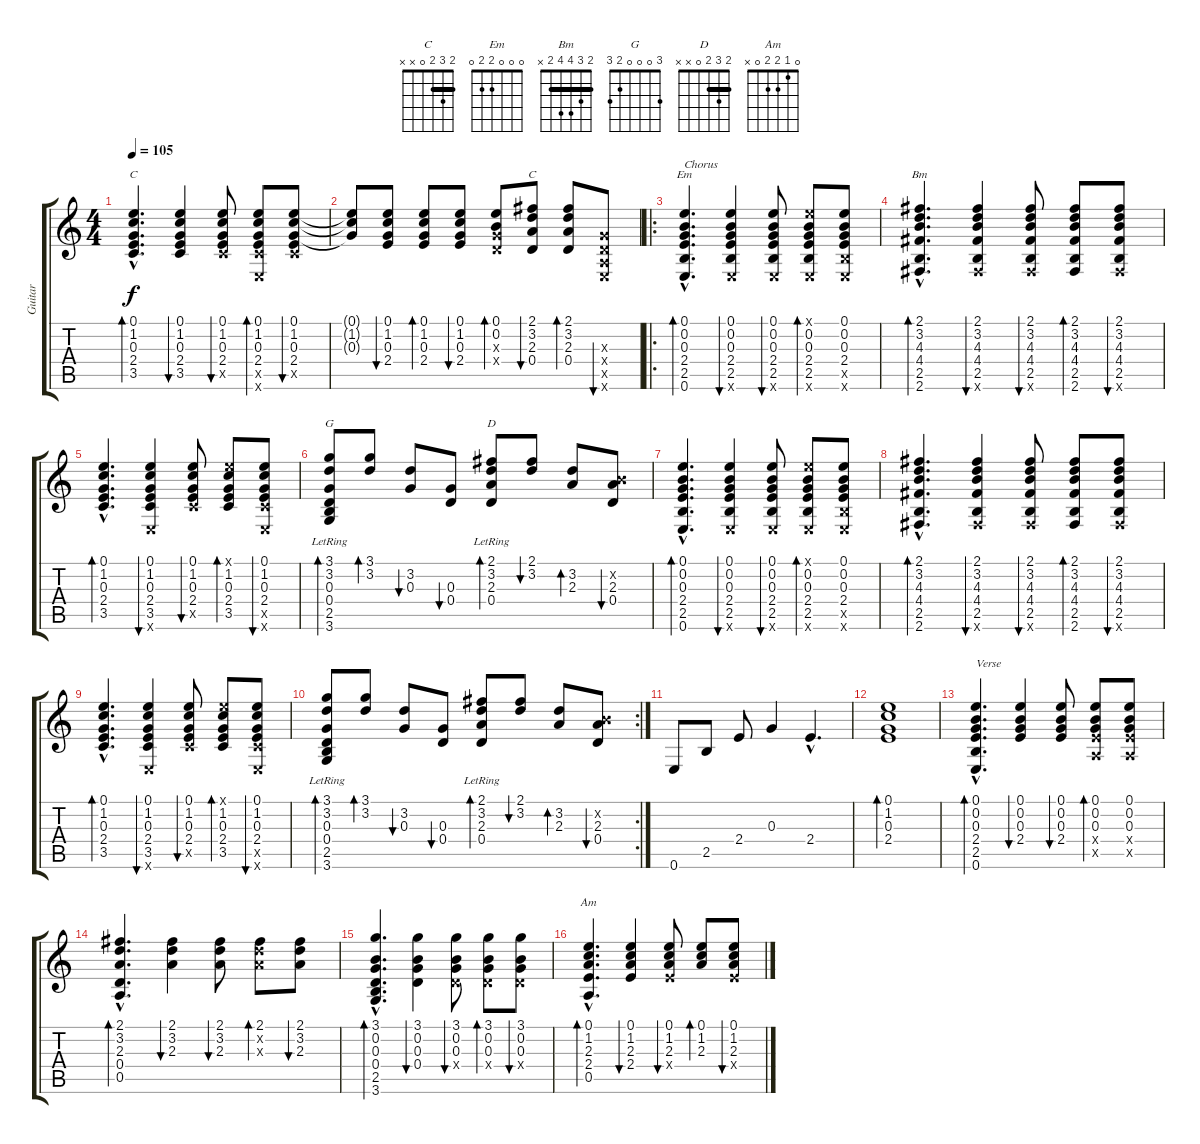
\track ("Guitar" "Guitar") {instrument acousticguitarnylon}
\staff {score tabs}
\tuning (E4 B3 G3 D3 A2 E2) {hide}
\chord ("C" 0 1 0 2 3 x)
\chord ("C" 2 3 2 0 x x) {barre 2}
\chord ("Em" 0 0 0 2 2 0)
\chord ("Bm" 2 3 4 4 2 x) {barre 2}
\chord ("G" 3 0 0 0 2 3)
\chord ("D" 2 3 2 0 x x) {barre 2}
\chord ("Am" 0 1 2 2 0 x)
\ts (4 4)
\tempo 105
\clef g2
\ks c
(0.1{hac} 1.2{hac} 0.3{hac} 2.4{hac} 3.5{hac}).4{d bd 60 ch "C" dy f} (0.1 1.2 0.3 2.4 3.5).4{bu 60} (0.1 1.2 0.3 2.4 3.5{x}).8{bu 60} (0.1 1.2 0.3 2.4 3.5{x} 0.6{x}).8{bd 60} (0.1 1.2 0.3 2.4 3.5{x}).8{bu 60} |
(0.1{t} 1.2{t} 0.3{t}).8 (0.1 1.2 0.3 2.4).8{bu 60} (0.1 1.2 0.3 2.4).8{bd 60} (0.1 1.2 0.3 2.4).8{bu 60} (0.1 0.2 0.3{x} 0.4{x}).8{bd 60} (2.1 3.2 2.3 0.4).8{bu 60 ch "C"} (2.1 3.2 2.3 0.4).8{bd 60} (0.3{x} 0.4{x} 0.5{x} 0.6{x}).8{bu 60} |
\ro
(0.1{hac} 0.2{hac} 0.3{hac} 2.4{hac} 2.5{hac} 0.6{hac}).4{d bd 60 ch "Em" txt "Chorus"} (0.1 0.2 0.3 2.4 2.5 0.6{x}).4{bu 120} (0.1 0.2 0.3 2.4 2.5 0.6{x}).8{bu 60} (0.1{x} 0.2 0.3 2.4 2.5 0.6{x}).8{bd 30} (0.1 0.2 0.3 2.4 2.5{x} 0.6{x}).8 |
(2.1{hac} 3.2{hac} 4.3{hac} 4.4{hac} 2.5{hac} 2.6{hac}).4{d bd 60 ch "Bm"} (2.1 3.2 4.3 4.4 2.5 2.6{x}).4{bu 60} (2.1 3.2 4.3 4.4 2.5 2.6{x}).8{bu 60} (2.1 3.2 4.3 4.4 2.5 2.6).8{bd 60} (2.1 3.2 4.3 4.4 2.5 2.6{x}).8{bu 60} |
(0.1{hac} 1.2{hac} 0.3{hac} 2.4{hac} 3.5{hac}).4{d bd 60} (0.1 1.2 0.3 2.4 3.5 0.6{x}).4{bu 60} (0.1 1.2 0.3 2.4 3.5{x}).8{bu 60} (0.1{x} 1.2 0.3 2.4 3.5).8{bd 60} (0.1 1.2 0.3 2.4 3.5{x} 0.6{x}).8{bu 60} |
(3.1 3.2 0.3{lr} 0.4{lr} 2.5{lr} 3.6{lr}).8{bd 60 ch "G"} (3.1 3.2).8{bd 60} (3.2 0.3).8{bu 60} (0.3 0.4).8{bu 60} (2.1{lr} 3.2{lr} 2.3 0.4{lr}).8{bd 60 ch "D"} (2.1 3.2).8{bu 60} (3.2 2.3).8{bd 60} (0.2{x} 2.3 0.4).8{bu 60} |
(0.1{hac} 0.2{hac} 0.3{hac} 2.4{hac} 2.5{hac} 0.6{hac}).4{d bd 60} (0.1 0.2 0.3 2.4 2.5 0.6{x}).4{bu 120} (0.1 0.2 0.3 2.4 2.5 0.6{x}).8{bu 60} (0.1{x} 0.2 0.3 2.4 2.5 0.6{x}).8{bd 30} (0.1 0.2 0.3 2.4 2.5{x} 0.6{x}).8 |
(2.1{hac} 3.2{hac} 4.3{hac} 4.4{hac} 2.5{hac} 2.6{hac}).4{d bd 60} (2.1 3.2 4.3 4.4 2.5 2.6{x}).4{bu 60} (2.1 3.2 4.3 4.4 2.5 2.6{x}).8{bu 60} (2.1 3.2 4.3 4.4 2.5 2.6).8{bd 60} (2.1 3.2 4.3 4.4 2.5 2.6{x}).8{bu 60} |
(0.1{hac} 1.2{hac} 0.3{hac} 2.4{hac} 3.5{hac}).4{d bd 60} (0.1 1.2 0.3 2.4 3.5 0.6{x}).4{bu 60} (0.1 1.2 0.3 2.4 3.5{x}).8{bu 60} (0.1{x} 1.2 0.3 2.4 3.5).8{bd 60} (0.1 1.2 0.3 2.4 3.5{x} 0.6{x}).8{bu 60} |
\rc 2
(3.1 3.2 0.3{lr} 0.4{lr} 2.5{lr} 3.6{lr}).8{bd 60} (3.1 3.2).8{bd 60} (3.2 0.3).8{bu 60} (0.3 0.4).8{bu 60} (2.1{lr} 3.2{lr} 2.3 0.4{lr}).8{bd 60} (2.1 3.2).8{bu 60} (3.2 2.3).8{bd 60} (0.2{x} 2.3 0.4).8{bu 60} |
0.6.8 2.5.8 2.4.8 0.3.4 2.4{hac}.4{d} |
(0.1 1.2 0.3 2.4).1{bd 240} |
(0.1{hac} 0.2{hac} 0.3{hac} 2.4{hac} 2.5{hac} 0.6{hac}).4{d bd 60 txt "Verse"} (0.1 0.2 0.3 2.4).4{bu 120} (0.1 0.2 0.3 2.4).8{bu 60} (0.1 0.2 0.3 2.4{x} 0.5{x}).8{bd 30} (0.1 0.2 0.3 2.4{x} 0.5{x}).8 |
(2.1{hac} 3.2{hac} 2.3{hac} 0.4{hac} 0.5{hac}).4{d bd 60} (2.1 3.2 2.3).4{bu 120} (2.1 3.2 2.3).8{bu 60} (2.1 3.2{x} 2.3{x}).8{bd 60} (2.1 3.2 2.3).8{bu 60} |
(3.1{hac} 0.2{hac} 0.3{hac} 0.4{hac} 2.5{hac} 3.6{hac}).4{d bd 60} (3.1 0.2 0.3 0.4).4{bu 60} (3.1 0.2 0.3 0.4{x}).8{bu 60} (3.1 0.2 0.3 0.4{x}).8{bd 60} (3.1 0.2 0.3 0.4{x}).8{bu 60} |
(0.1{hac} 1.2{hac} 2.3{hac} 2.4{hac} 0.5{hac}).4{d bd 60 ch "Am"} (0.1 1.2 2.3 2.4).4{bu 60} (0.1 1.2 2.3 2.4{x}).8{bu 60} (0.1 1.2 2.3).8{bd 60} (0.1 1.2 2.3 2.4{x}).8{bu 60}
